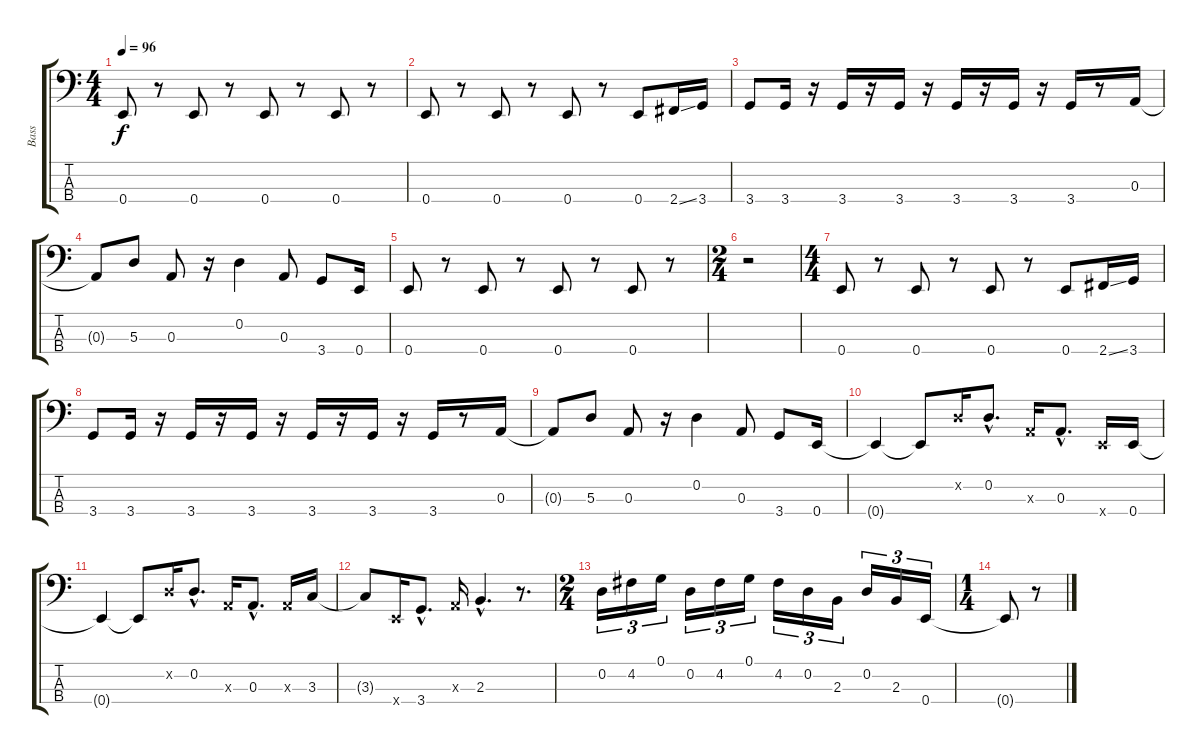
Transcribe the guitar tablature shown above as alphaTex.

\track ("Bass" "Bass") {instrument electricbassfinger}
\staff {score tabs}
\tuning (G2 D2 A1 E1) {hide}
\ts (4 4)
\tempo 96
\clef f4
\ks c
0.4.8{dy f} r.8 0.4.8 r.8 0.4.8 r.8 0.4.8 r.8 |
0.4.8 r.8 0.4.8 r.8 0.4.8 r.8 0.4.8 2.4{ss}.16 3.4.16 |
3.4.8 3.4.16 r.16 3.4.16 r.16 3.4.16 r.16 3.4.16 r.16 3.4.16 r.16 3.4.16 r.8 0.3.16 |
0.3{t}.8 5.3.8 0.3.8 r.16 0.2.4 0.3.8 3.4.8 0.4.16 |
0.4.8 r.8 0.4.8 r.8 0.4.8 r.8 0.4.8 r.8 |
\ts (2 4)
r.2 |
\ts (4 4)
0.4.8 r.8 0.4.8 r.8 0.4.8 r.8 0.4.8 2.4{ss}.16 3.4.16 |
3.4.8 3.4.16 r.16 3.4.16 r.16 3.4.16 r.16 3.4.16 r.16 3.4.16 r.16 3.4.16 r.8 0.3.16 |
0.3{t}.8 5.3.8 0.3.8 r.16 0.2.4 0.3.8 3.4.8 0.4.16 |
0.4{t}.4 0.4{t}.8 0.2{x}.16 0.2{hac}.8{d} 0.3{x}.16 0.3{hac}.8{d} 0.4{x}.16 0.4.16 |
0.4{t}.4 0.4{t}.8 0.2{x}.16 0.2{hac}.8{d} 0.3{x}.16 0.3{hac}.8{d} 0.3{x}.16 3.3.16 |
3.3{t}.8 0.4{x}.16 3.4{hac}.8{d} 0.3{x}.16 2.3{hac}.4{d} r.8{d} |
\ts (2 4)
0.2.16{tu (3 2)} 4.2.16{tu (3 2)} 0.1.16{tu (3 2)} 0.2.16{tu (3 2)} 4.2.16{tu (3 2)} 0.1.16{tu (3 2)} 4.2.16{tu (3 2)} 0.2.16{tu (3 2)} 2.3.16{tu (3 2)} 0.2.16{tu (3 2)} 2.3.16{tu (3 2)} 0.4.16{tu (3 2)} |
\ts (1 4)
0.4{t}.8 r.8
